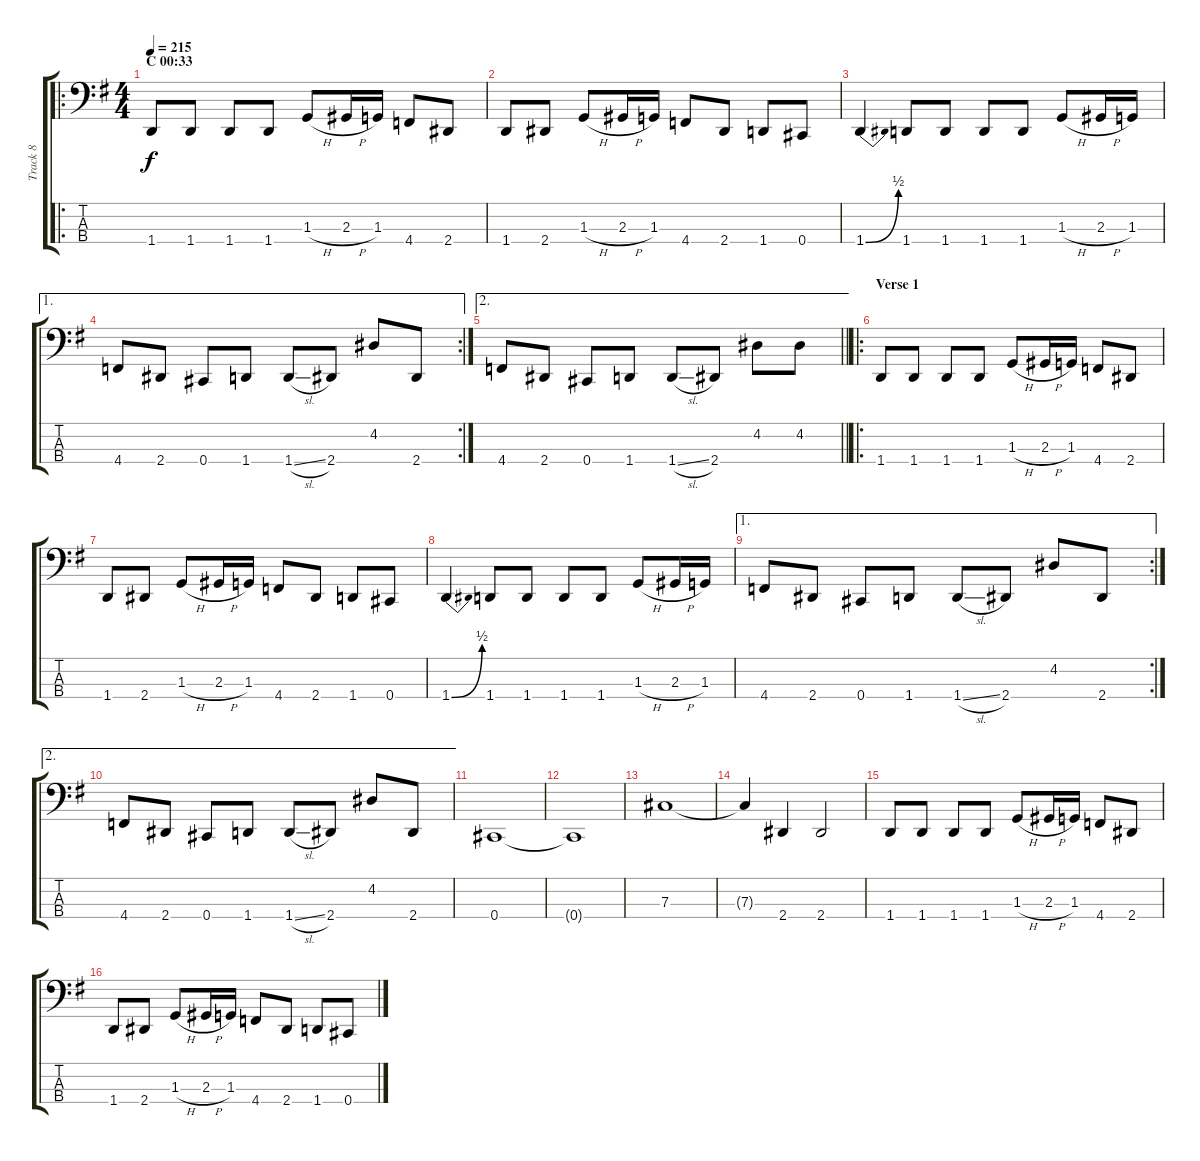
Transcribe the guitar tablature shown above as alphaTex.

\track ("Track 8" "Track 8") {instrument electricbasspick}
\staff {score tabs}
\tuning (E2 B1 Gb1 Db1) {hide}
\ro
\ts (4 4)
\section ("" "C 00:33")
\tempo 215
\clef f4
\ks eminor
1.4.8{dy f} 1.4.8 1.4.8 1.4.8 1.3{h}.8 2.3{h}.16 1.3.16 4.4.8 2.4.8 |
1.4.8 2.4.8 1.3{h}.8 2.3{h}.16 1.3.16 4.4.8 2.4.8 1.4.8 0.4.8 |
1.4{be (bend 0 0 60 2)}.4 1.4.8 1.4.8 1.4.8 1.4.8 1.3{h}.8 2.3{h}.16 1.3.16 |
\ae 1
\rc 2
4.4.8 2.4.8 0.4.8 1.4.8 1.4{sl}.8 2.4.8 4.2.8 2.4.8 |
\ae 2
\barLineRight lightlight
4.4.8 2.4.8 0.4.8 1.4.8 1.4{sl}.8 2.4.8 4.2.8 4.2.8 |
\ro
\section ("" "Verse 1")
1.4.8 1.4.8 1.4.8 1.4.8 1.3{h}.8 2.3{h}.16 1.3.16 4.4.8 2.4.8 |
1.4.8 2.4.8 1.3{h}.8 2.3{h}.16 1.3.16 4.4.8 2.4.8 1.4.8 0.4.8 |
1.4{be (bend 0 0 60 2)}.4 1.4.8 1.4.8 1.4.8 1.4.8 1.3{h}.8 2.3{h}.16 1.3.16 |
\ae 1
\rc 2
4.4.8 2.4.8 0.4.8 1.4.8 1.4{sl}.8 2.4.8 4.2.8 2.4.8 |
\ae 2
4.4.8 2.4.8 0.4.8 1.4.8 1.4{sl}.8 2.4.8 4.2.8 2.4.8 |
0.4.1 |
0.4{t}.1 |
7.3.1 |
7.3{t}.4 2.4.4 2.4.2 |
1.4.8 1.4.8 1.4.8 1.4.8 1.3{h}.8 2.3{h}.16 1.3.16 4.4.8 2.4.8 |
1.4.8 2.4.8 1.3{h}.8 2.3{h}.16 1.3.16 4.4.8 2.4.8 1.4.8 0.4.8
